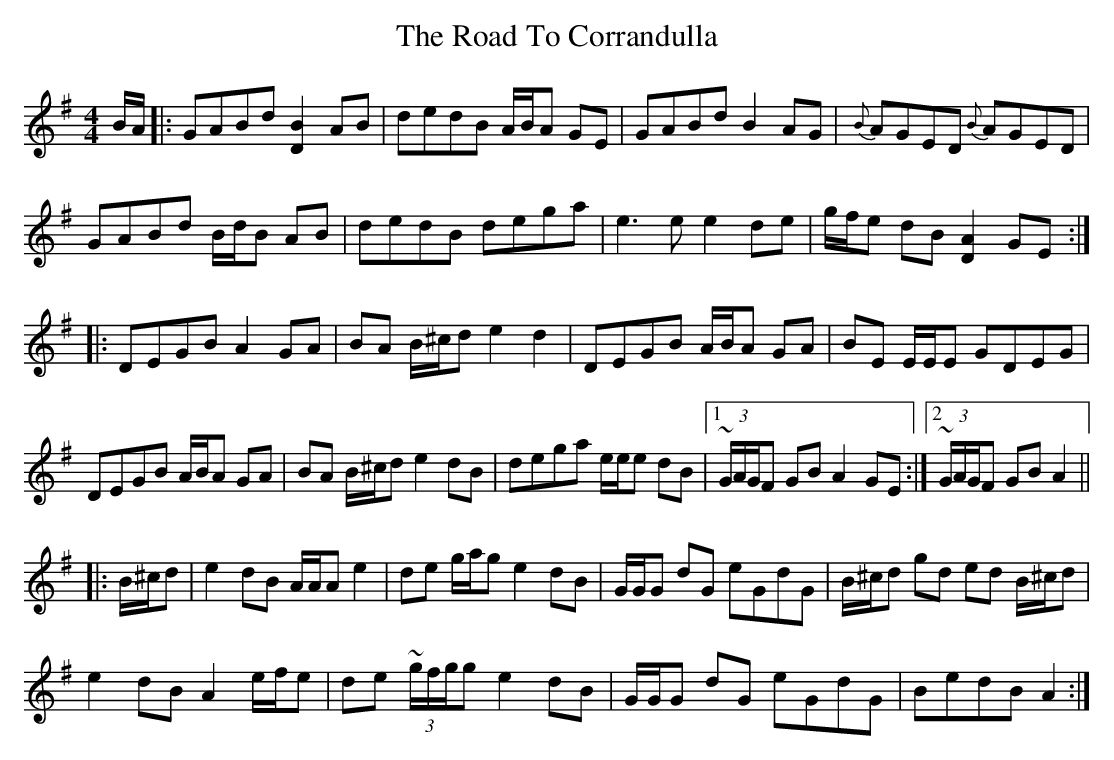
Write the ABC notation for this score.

X:1
T: The Road To Corrandulla
M: 4/4
L: 1/8
K: Gmaj
B/A/|:GABd [D2B2] AB|dedB A/B/A GE|GABd B2 AG|{B}AGED {B}AGED|
GABd B/d/B AB|dedB dega | e3 e e2 de|g/f/e dB [A2D2] GE:|
|:DEGB A2 GA|BA B/^c/d e2 d2|DEGB A/B/A GA|BE E/E/E GDEG|
DEGB A/B/A GA|BA B/^c/d e2 dB|dega e/e/e dB|1 ~(3G/A/G/F GB A2 GE:|2 ~(3G/A/G/F GB A2||
|:B/^c/d|e2 dB A/A/A e2|de g/a/g e2 dB|G/G/G dG eGdG|B/^c/d gd ed B/^c/d|
e2 dB A2 e/f/e|de ~(3g/f/g/g e2 dB|G/G/G dG eGdG|BedB A2:|
